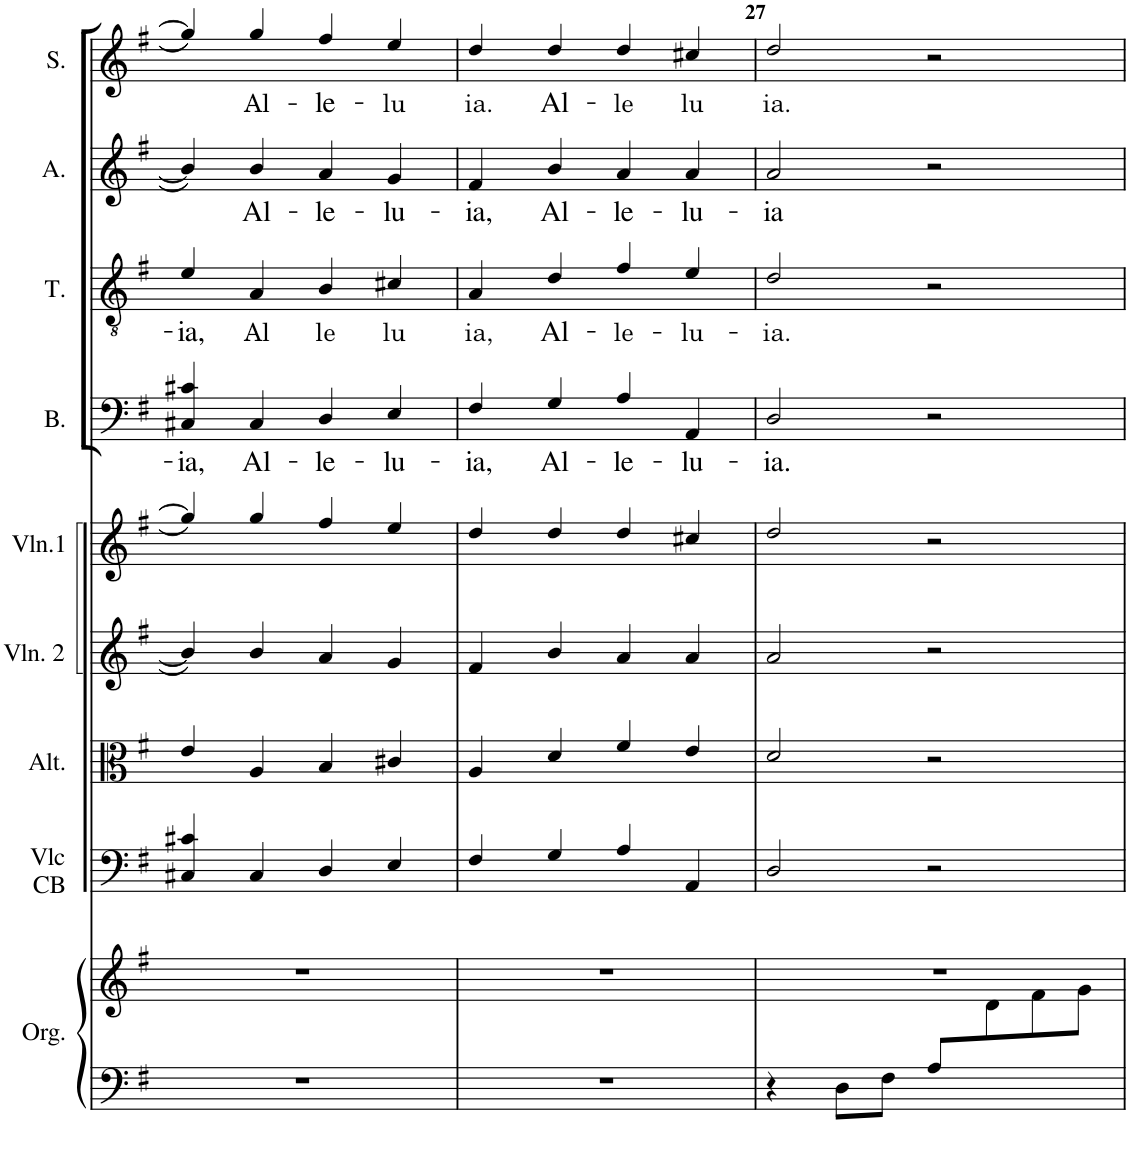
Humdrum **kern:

**kern	**kern	**kern	**kern	**kern	**kern	**kern	**text	**kern	**text	**kern	**text	**kern	**text
*part9	*part9	*part8	*part7	*part6	*part5	*part4	*part4	*part3	*part3	*part2	*part2	*part1	*part1
*staff10	*staff9	*staff8	*staff7	*staff6	*staff5	*staff4	*staff4	*staff3	*staff3	*staff2	*staff2	*staff1	*staff1
*I"Orgue	*	*I"Violoncelle Contre Basse	*I"Alto	*I"Violon 2	*I"Violon 1	*I"Basse	*	*I"Ténor	*	*I"Alto	*	*I"Soprano	*
*I'Org.	*	*I'Vlc CB	*I'Alt.	*I'Vln. 2	*I'Vln.1	*I'B.	*	*I'T.	*	*I'A.	*	*I'S.	*
!!LO:PB:g=z
*clefF4	*clefG2	*clefF4	*clefC3	*clefG2	*clefG2	*clefF4	*	*clefGv2	*	*clefG2	*	*clefG2	*
*k[f#]	*k[f#]	*k[f#]	*k[f#]	*k[f#]	*k[f#]	*k[f#]	*	*k[f#]	*	*k[f#]	*	*k[f#]	*
*G:	*G:	*G:	*G:	*G:	*G:	*G:	*	*G:	*	*G:	*	*G:	*
*M4/4	*M4/4	*M4/4	*M4/4	*M4/4	*M4/4	*M4/4	*	*M4/4	*	*M4/4	*	*M4/4	*
*met(c)	*met(c)	*met(c)	*met(c)	*met(c)	*met(c)	*met(c)	*	*met(c)	*	*met(c)	*	*met(c)	*
=25	=25	=25	=25	=25	=25	=25	=25	=25	=25	=25	=25	=25	=25
!	!	!	!	!	!	!	!LO:LY:b	!	!LO:LY:b	!	!	!	!
1r	1r	4C#X/ 4c#X/	4e/	4b/]	4gg/]	4C#X/ 4c#X/	-ia,	4e/	-ia,	4b/]	.	4gg/]	.
!	!	!	!	!	!	!	!LO:LY:b	!	!LO:LY:b	!	!LO:LY:b	!	!LO:LY:b
.	.	4C#/	4A/	4b/	4gg/	4C#/	Al-	4A/	Al	4b/	Al-	4gg/	Al-
!	!	!	!	!	!	!	!LO:LY:b	!	!LO:LY:b	!	!LO:LY:b	!	!LO:LY:b
.	.	4D/	4B/	4a/	4ff#/	4D/	-le-	4B/	le	4a/	-le-	4ff#/	-le-
!	!	!	!	!	!	!	!LO:LY:b	!	!LO:LY:b	!	!LO:LY:b	!	!LO:LY:b
.	.	4E/	4c#X/	4g/	4ee/	4E/	-lu-	4c#X/	lu	4g/	-lu-	4ee/	-lu
=26	=26	=26	=26	=26	=26	=26	=26	=26	=26	=26	=26	=26	=26
!	!	!	!	!	!	!	!LO:LY:b	!	!LO:LY:b	!	!LO:LY:b	!	!LO:LY:b
1r	1r	4F#/	4A/	4f#/	4dd/	4F#/	-ia,	4A/	ia,	4f#/	-ia,	4dd/	ia.
!	!	!	!	!	!	!	!LO:LY:b	!	!LO:LY:b	!	!LO:LY:b	!	!LO:LY:b
.	.	4G/	4d/	4b/	4dd/	4G/	Al-	4d/	Al-	4b/	Al-	4dd/	Al-
!	!	!	!	!	!	!	!LO:LY:b	!	!LO:LY:b	!	!LO:LY:b	!	!LO:LY:b
.	.	4A/	4f#/	4a/	4dd/	4A/	-le-	4f#/	-le-	4a/	-le-	4dd/	-le
!	!	!	!	!	!	!	!LO:LY:b	!	!LO:LY:b	!	!LO:LY:b	!	!LO:LY:b
.	.	4AA/	4e/	4a/	4cc#X/	4AA/	-lu-	4e/	-lu-	4a/	-lu-	4cc#X/	lu
=27	=27	=27	=27	=27	=27	=27	=27	=27	=27	=27	=27	=27	=27
*	*^	*	*	*	*	*	*	*	*	*	*	*	*
!	!	!	!	!	!	!	!	!LO:LY:b	!	!LO:LY:b	!	!LO:LY:b	!	!LO:LY:b
4r	1r	8ryy	2D/	2d/	2a/	2dd/	2D/	-ia.	2d/	-ia.	2a/	-ia	2dd/	ia.
*	*v	*v	*	*	*	*	*	*	*	*	*	*	*	*
8D\L	.	.	.	.	.	.	.	.	.	.	.	.	.
8F#\J	.	.	.	.	.	.	.	.	.	.	.	.	.
8A/L	.	2r	2r	2r	2r	2r	.	2r	.	2r	.	2r	.
*	*^	*	*	*	*	*	*	*	*	*	*	*	*
4.ryy	.	8d\	.	.	.	.	.	.	.	.	.	.	.	.
.	.	8f#\	.	.	.	.	.	.	.	.	.	.	.	.
.	.	8g\J	.	.	.	.	.	.	.	.	.	.	.	.
*	*v	*v	*	*	*	*	*	*	*	*	*	*	*	*
=	=	=	=	=	=	=	=	=	=	=	=	=	=
*-	*-	*-	*-	*-	*-	*-	*-	*-	*-	*-	*-	*-	*-
